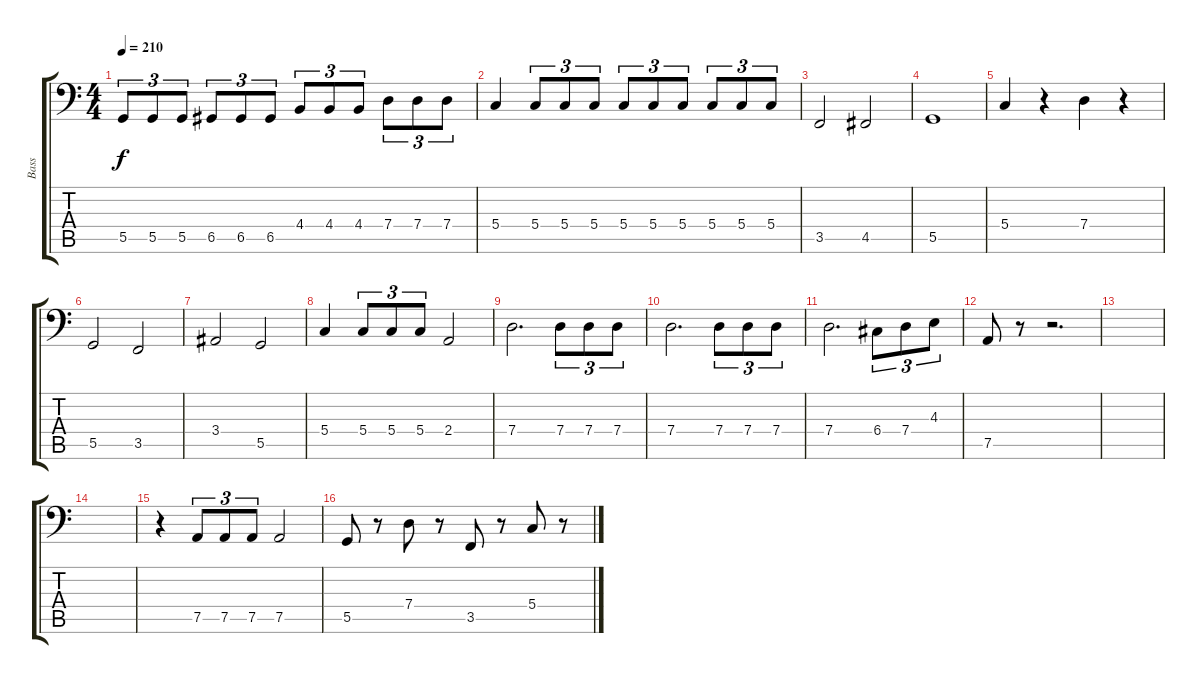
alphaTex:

\track ("Bass" "Bass") {instrument electricbasspick}
\staff {score tabs}
\tuning (A2 E2 C2 G1 D1 A0) {hide}
\ts (4 4)
\tempo 210
\clef f4
\ks c
5.5.8{tu (3 2) dy f} 5.5.8{tu (3 2)} 5.5.8{tu (3 2)} 6.5.8{tu (3 2)} 6.5.8{tu (3 2)} 6.5.8{tu (3 2)} 4.4.8{tu (3 2)} 4.4.8{tu (3 2)} 4.4.8{tu (3 2)} 7.4.8{tu (3 2)} 7.4.8{tu (3 2)} 7.4.8{tu (3 2)} |
5.4.4 5.4.8{tu (3 2)} 5.4.8{tu (3 2)} 5.4.8{tu (3 2)} 5.4.8{tu (3 2)} 5.4.8{tu (3 2)} 5.4.8{tu (3 2)} 5.4.8{tu (3 2)} 5.4.8{tu (3 2)} 5.4.8{tu (3 2)} |
3.5.2 4.5.2 |
5.5.1 |
5.4.4 r.4 7.4.4 r.4 |
5.5.2 3.5.2 |
3.4.2 5.5.2 |
5.4.4 5.4.8{tu (3 2)} 5.4.8{tu (3 2)} 5.4.8{tu (3 2)} 2.4.2 |
7.4.2{d} 7.4.8{tu (3 2)} 7.4.8{tu (3 2)} 7.4.8{tu (3 2)} |
7.4.2{d} 7.4.8{tu (3 2)} 7.4.8{tu (3 2)} 7.4.8{tu (3 2)} |
7.4.2{d} 6.4.8{tu (3 2)} 7.4.8{tu (3 2)} 4.3.8{tu (3 2)} |
7.5.8 r.8 r.2{d} |
|
|
r.4 7.5.8{tu (3 2)} 7.5.8{tu (3 2)} 7.5.8{tu (3 2)} 7.5.2 |
5.5.8 r.8 7.4.8 r.8 3.5.8 r.8 5.4.8 r.8
